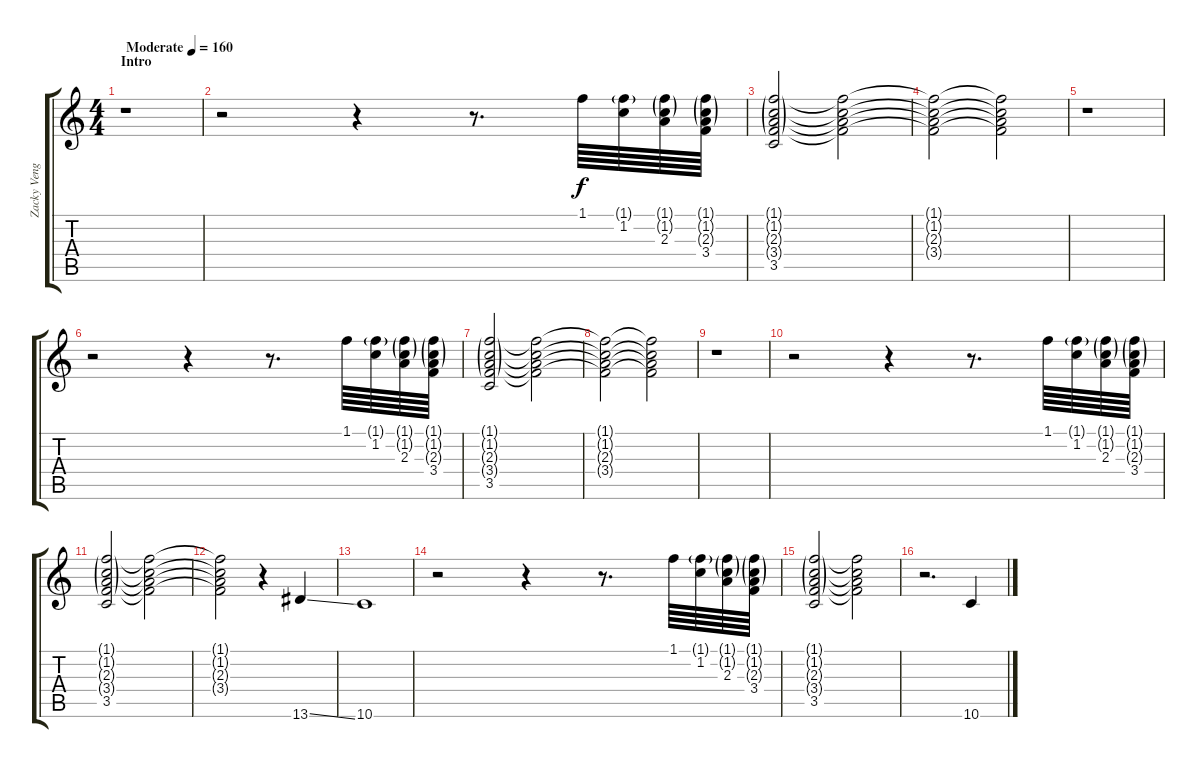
\track ("Zacky Vengeance Acoustic" "Zacky Veng") {instrument acousticguitarsteel}
\staff {score tabs}
\tuning (E4 B3 G3 D3 A2 D2) {hide}
\ts (4 4)
\section ("" "Intro")
\tempo (160 "Moderate")
\clef g2
\ks c
r.1{dy f instrument acousticguitarsteel} |
r.2 r.4 r.8{d} 1.1.64 (1.1{g} 1.2).64 (1.1{g} 1.2{g} 2.3).64 (1.1{g} 1.2{g} 2.3{g} 3.4).64 |
(1.1{g} 1.2{g} 2.3{g} 3.4{g} 3.5).2 (1.1{t} 1.2{t} 2.3{t} 3.4{t}).2 |
(1.1{t} 1.2{t} 2.3{t} 3.4{t}).2 (1.1{t} 1.2{t} 2.3{t} 3.4{t}).2 |
r.1 |
r.2 r.4 r.8{d} 1.1.64 (1.1{g} 1.2).64 (1.1{g} 1.2{g} 2.3).64 (1.1{g} 1.2{g} 2.3{g} 3.4).64 |
(1.1{g} 1.2{g} 2.3{g} 3.4{g} 3.5).2 (1.1{t} 1.2{t} 2.3{t} 3.4{t}).2 |
(1.1{t} 1.2{t} 2.3{t} 3.4{t}).2 (1.1{t} 1.2{t} 2.3{t} 3.4{t}).2 |
r.1 |
r.2 r.4 r.8{d} 1.1.64 (1.1{g} 1.2).64 (1.1{g} 1.2{g} 2.3).64 (1.1{g} 1.2{g} 2.3{g} 3.4).64 |
(1.1{g} 1.2{g} 2.3{g} 3.4{g} 3.5).2 (1.1{t} 1.2{t} 2.3{t} 3.4{t}).2 |
(1.1{t} 1.2{t} 2.3{t} 3.4{t}).2 r.4 13.6{ss}.4 |
10.6.1 |
r.2 r.4 r.8{d} 1.1.64 (1.1{g} 1.2).64 (1.1{g} 1.2{g} 2.3).64 (1.1{g} 1.2{g} 2.3{g} 3.4).64 |
(1.1{g} 1.2{g} 2.3{g} 3.4{g} 3.5).2 (1.1{t} 1.2{t} 2.3{t} 3.4{t}).2 |
r.2{d} 10.6{ss}.4
